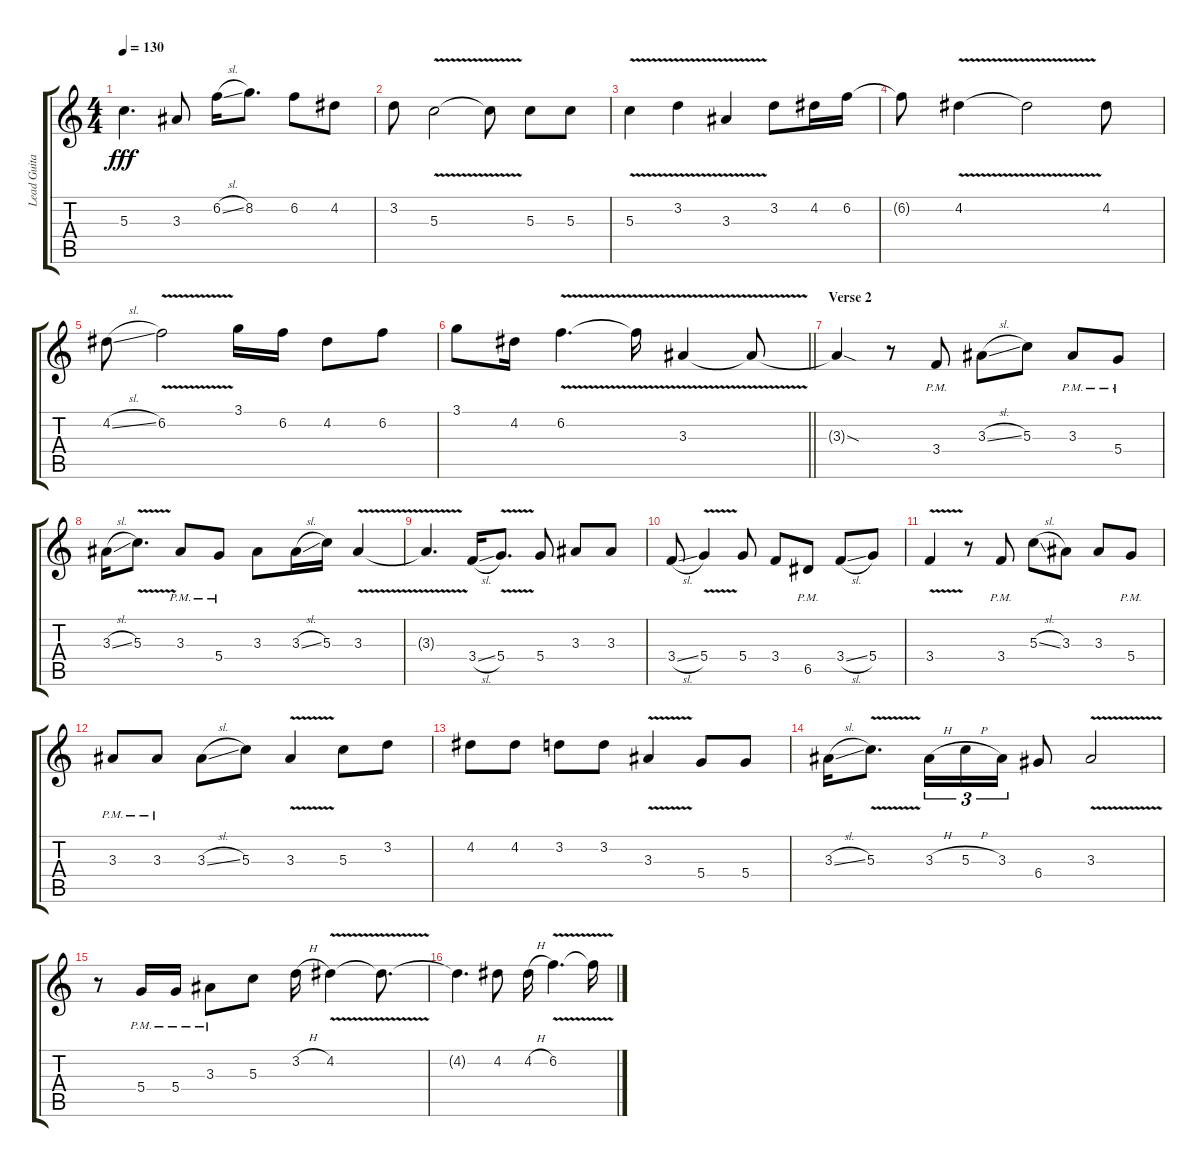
\track ("Lead Guitar" "Lead Guita") {instrument distortionguitar}
\staff {score tabs}
\tuning (E4 B3 G3 D3 A2 E2) {hide}
\ts (4 4)
\tempo 130
\clef g2
\ks c
5.3{t}.4{d dy fff} 3.3.8 6.2{sl}.16 8.2.8{d} 6.2.8 4.2.8 |
3.2.8 5.3{v}.2 5.3{t}.8 5.3.8 5.3.8 |
5.3{v}.4 3.2{v}.4 3.3{v}.4 3.2.8 4.2.16 6.2.16 |
6.2{t}.8 4.2{v}.4 4.2{t}.2 4.2.8 |
4.2{sl}.8 6.2{v}.2 3.1.16 6.2.16 4.2.8 6.2.8 |
\barLineRight lightlight
3.1.8 4.2.16 6.2{v}.4{d} 6.2{t}.16 3.3{v}.4 3.3{t}.8 |
\section ("" "Verse 2")
3.3{sod t}.4 r.8 3.4{pm}.8 3.3{sl}.8 5.3.8 3.3{pm}.8 5.4{pm}.8 |
3.3{sl}.16 5.3{v}.8{d} 3.3{pm}.8 5.4{pm}.8 3.3.8 3.3{sl}.16 5.3.16 3.3{v}.4 |
3.3{t}.4{d} 3.4{sl}.16 5.4{v}.8{d} 5.4.8 3.3.8 3.3.8 |
3.4{sl}.8 5.4{v}.4 5.4.8 3.4.8 6.5{pm}.8 3.4{sl}.8 5.4.8 |
3.4{v}.4 r.8 3.4{pm}.8 5.3{sl}.8 3.3.8 3.3.8 5.4{pm}.8 |
3.3{pm}.8 3.3{pm}.8 3.3{sl}.8 5.3.8 3.3{v}.4 5.3.8 3.2.8 |
4.2.8 4.2.8 3.2.8 3.2.8 3.3{v}.4 5.4.8 5.4.8 |
3.3{sl}.16 5.3{v}.8{d} 3.3{h}.16{tu (3 2)} 5.3{h}.16{tu (3 2)} 3.3.16{tu (3 2)} 6.4.8 3.3{v}.2 |
r.8 5.4{pm}.16 5.4{pm}.16 3.3{pm}.8 5.3.8 3.2{h}.16 4.2{v}.4 4.2{t}.8{d} |
4.2{t}.4{d} 4.2.8 4.2{h}.16 6.2{v}.4{d} 6.2{t}.16
